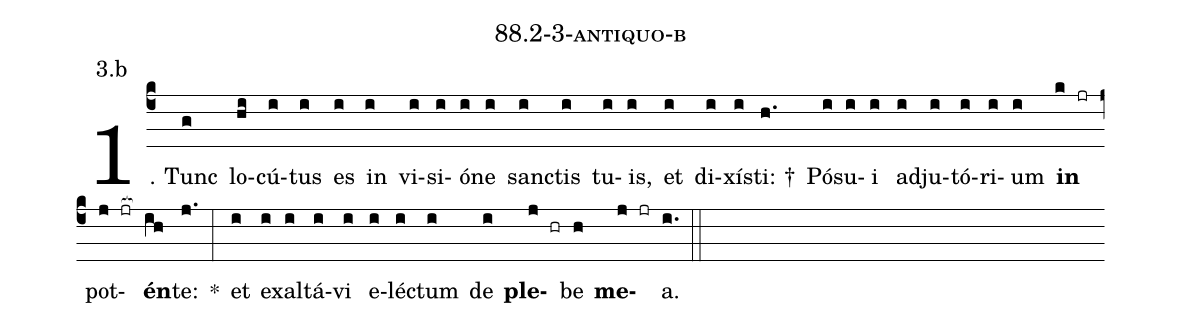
name: 88.2-3-antiquo-b;
annotation: 3.b;
%%
(c4)1. Tunc(g) lo(hi)cú(i)tus(i) es(i) in(i) vi(i)si(i)ó(i)ne(i) sanc(i)tis(i) tu(i)is,(i) et(i) di(i)xís(i)ti: †(h.) Pó(i)su(i)i(i) ad(i)ju(i)tó(i)ri(i)um(i) <b>in</b>(k jr) pot(j jr[ocb:1{])<b>én</b>(ih[ocb:0}])te:(j.) *(:) et(i) ex(i)al(i)tá(i)vi(i) e(i)léc(i)tum(i) de(i) <b>ple</b>(j hr)be(h) <b>me</b>(j jr)a.(i.) (::)


%E(i) u(i) o(j) u(h) a(j) e.(i.) (::)
